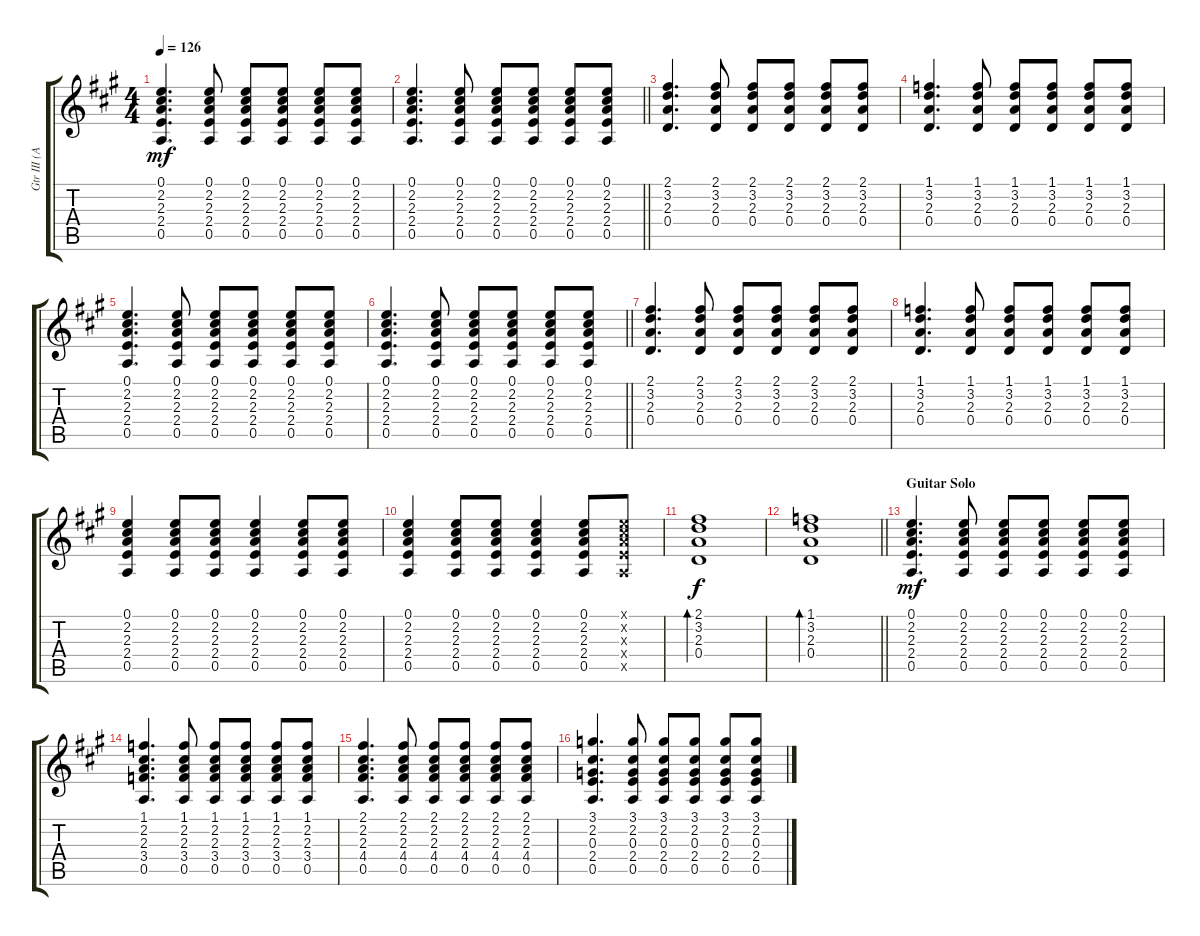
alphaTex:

\track ("Gtr III (Acoustic)" "Gtr III (A") {instrument acousticguitarsteel}
\staff {score tabs}
\tuning (E4 B3 G3 D3 A2 E2) {hide}
\ts (4 4)
\tempo 126
\clef g2
\ks a
(0.1 2.2 2.3 2.4 0.5).4{d dy mf} (0.1 2.2 2.3 2.4 0.5).8 (0.1 2.2 2.3 2.4 0.5).8 (0.1 2.2 2.3 2.4 0.5).8 (0.1 2.2 2.3 2.4 0.5).8 (0.1 2.2 2.3 2.4 0.5).8 |
\barLineRight lightlight
(0.1 2.2 2.3 2.4 0.5).4{d} (0.1 2.2 2.3 2.4 0.5).8 (0.1 2.2 2.3 2.4 0.5).8 (0.1 2.2 2.3 2.4 0.5).8 (0.1 2.2 2.3 2.4 0.5).8 (0.1 2.2 2.3 2.4 0.5).8 |
(2.1 3.2 2.3 0.4).4{d} (2.1 3.2 2.3 0.4).8 (2.1 3.2 2.3 0.4).8 (2.1 3.2 2.3 0.4).8 (2.1 3.2 2.3 0.4).8 (2.1 3.2 2.3 0.4).8 |
(1.1 3.2 2.3 0.4).4{d} (1.1 3.2 2.3 0.4).8 (1.1 3.2 2.3 0.4).8 (1.1 3.2 2.3 0.4).8 (1.1 3.2 2.3 0.4).8 (1.1 3.2 2.3 0.4).8 |
(0.1 2.2 2.3 2.4 0.5).4{d} (0.1 2.2 2.3 2.4 0.5).8 (0.1 2.2 2.3 2.4 0.5).8 (0.1 2.2 2.3 2.4 0.5).8 (0.1 2.2 2.3 2.4 0.5).8 (0.1 2.2 2.3 2.4 0.5).8 |
\barLineRight lightlight
(0.1 2.2 2.3 2.4 0.5).4{d} (0.1 2.2 2.3 2.4 0.5).8 (0.1 2.2 2.3 2.4 0.5).8 (0.1 2.2 2.3 2.4 0.5).8 (0.1 2.2 2.3 2.4 0.5).8 (0.1 2.2 2.3 2.4 0.5).8 |
(2.1 3.2 2.3 0.4).4{d} (2.1 3.2 2.3 0.4).8 (2.1 3.2 2.3 0.4).8 (2.1 3.2 2.3 0.4).8 (2.1 3.2 2.3 0.4).8 (2.1 3.2 2.3 0.4).8 |
(1.1 3.2 2.3 0.4).4{d} (1.1 3.2 2.3 0.4).8 (1.1 3.2 2.3 0.4).8 (1.1 3.2 2.3 0.4).8 (1.1 3.2 2.3 0.4).8 (1.1 3.2 2.3 0.4).8 |
(0.1 2.2 2.3 2.4 0.5).4 (0.1 2.2 2.3 2.4 0.5).8 (0.1 2.2 2.3 2.4 0.5).8 (0.1 2.2 2.3 2.4 0.5).4 (0.1 2.2 2.3 2.4 0.5).8 (0.1 2.2 2.3 2.4 0.5).8 |
(0.1 2.2 2.3 2.4 0.5).4 (0.1 2.2 2.3 2.4 0.5).8 (0.1 2.2 2.3 2.4 0.5).8 (0.1 2.2 2.3 2.4 0.5).4 (0.1 2.2 2.3 2.4 0.5).8 (0.1{x} 2.2{x} 2.3{x} 2.4{x} 0.5{x}).8 |
(2.1 3.2 2.3 0.4).1{bd 120 dy f} |
\barLineRight lightlight
(1.1 3.2 2.3 0.4).1{bd 120} |
\section ("" "Guitar Solo")
(0.1 2.2 2.3 2.4 0.5).4{d dy mf} (0.1 2.2 2.3 2.4 0.5).8 (0.1 2.2 2.3 2.4 0.5).8 (0.1 2.2 2.3 2.4 0.5).8 (0.1 2.2 2.3 2.4 0.5).8 (0.1 2.2 2.3 2.4 0.5).8 |
(1.1 2.2 2.3 3.4 0.5).4{d} (1.1 2.2 2.3 3.4 0.5).8 (1.1 2.2 2.3 3.4 0.5).8 (1.1 2.2 2.3 3.4 0.5).8 (1.1 2.2 2.3 3.4 0.5).8 (1.1 2.2 2.3 3.4 0.5).8 |
(2.1 2.2 2.3 4.4 0.5).4{d} (2.1 2.2 2.3 4.4 0.5).8 (2.1 2.2 2.3 4.4 0.5).8 (2.1 2.2 2.3 4.4 0.5).8 (2.1 2.2 2.3 4.4 0.5).8 (2.1 2.2 2.3 4.4 0.5).8 |
(3.1 2.2 0.3 2.4 0.5).4{d} (3.1 2.2 0.3 2.4 0.5).8 (3.1 2.2 0.3 2.4 0.5).8 (3.1 2.2 0.3 2.4 0.5).8 (3.1 2.2 0.3 2.4 0.5).8 (3.1 2.2 0.3 2.4 0.5).8
